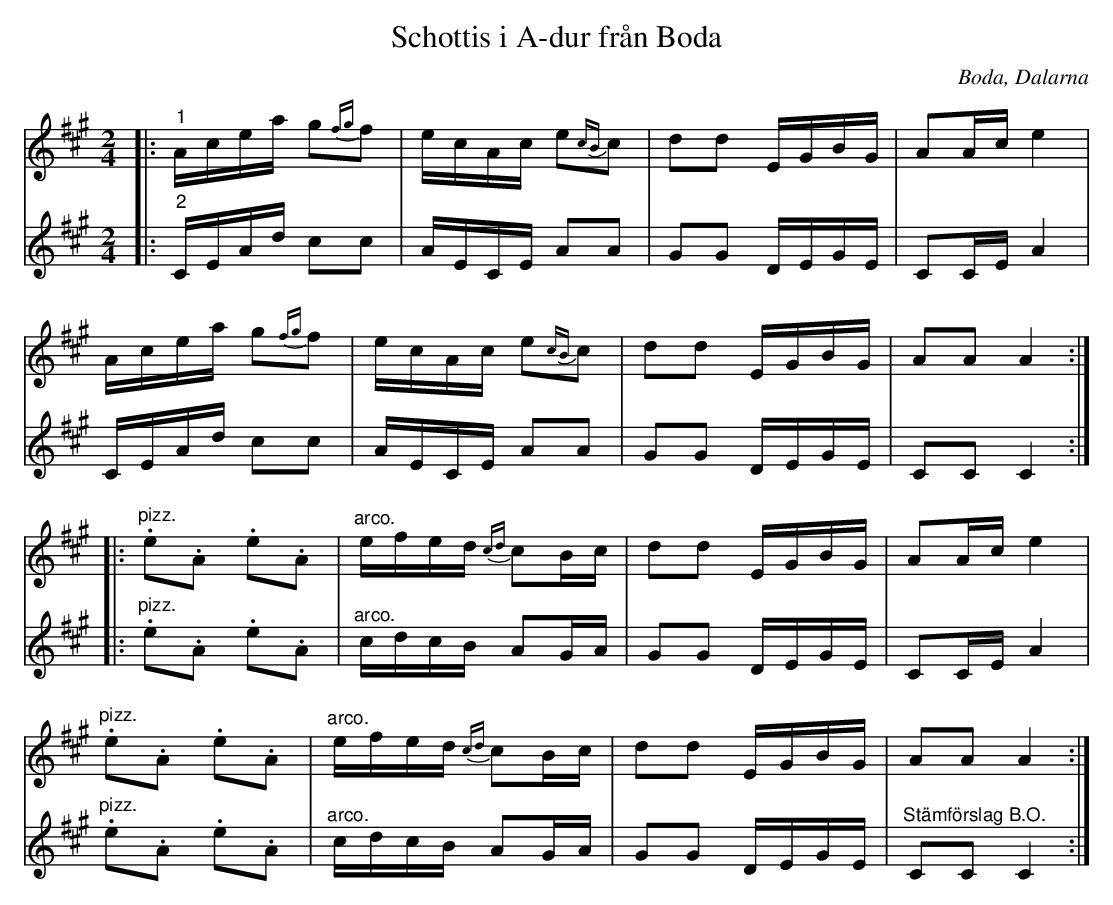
X:1
T:Schottis i A-dur från Boda
O:Boda, Dalarna
L:1/16
M:2/4
K:A
V:1
|:"^1" Acea g2{fg}f2 | ecAc e2{cB}c2 | d2d2 EGBG | A2Ac e4 |
Acea g2{fg}f2 | ecAc e2{cB}c2 | d2d2 EGBG | A2A2 A4 ::
"^pizz." .e2.A2 .e2.A2 |"^arco." efed{cd} c2Bc | d2d2 EGBG | A2Ac e4 |
"^pizz." .e2.A2 .e2.A2 |"^arco." efed{cd} c2Bc | d2d2 EGBG | A2A2 A4 :|
V:2
|:"^2" CEAd c2c2 | AECE A2A2 | G2G2 DEGE | C2CE A4 |
CEAd c2c2 | AECE A2A2 | G2G2 DEGE | C2C2 C4 ::
"^pizz." .e2.A2 .e2.A2 |"^arco." cdcB A2GA | G2G2 DEGE | C2CE A4 |
"^pizz." .e2.A2 .e2.A2 | "^arco." cdcB A2GA | G2G2 DEGE | "^Stämförslag B.O." C2C2 C4 :|
